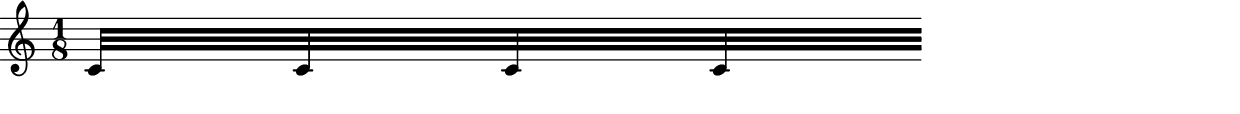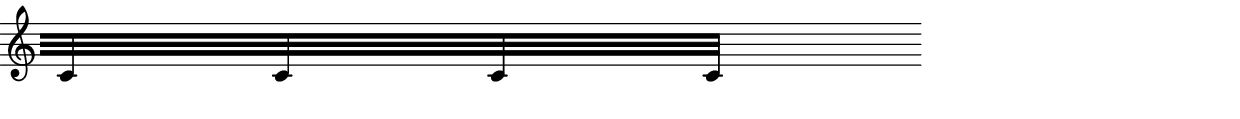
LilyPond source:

%% Generated by lilypond-book.py
%% Options: [exampleindent=10.16\mm,indent=0\mm,line-width=160\mm]
\include "lilypond-book-preamble.ly"


% ****************************************************************
% Start cut-&-pastable-section
% ****************************************************************



\paper {
  indent = 0\mm
  line-width = 160\mm
  % offset the left padding, also add 1mm as lilypond creates cropped
  % images with a little space on the right
  line-width = #(- line-width (* mm  3.000000) (* mm 1))
}

\layout {
  
}





% ****************************************************************
% ly snippet:
% ****************************************************************
\sourcefilename "/home/gub/gub/target/linux-x86/src/lilypond-git.sv.gnu.org--lilypond.git-stable-2.18/input/regression/beam-break-no-bar.ly"
\sourcefileline 0
\header
{
  texidoc = "Broken beams have sane endings even if grobs
  are not present at the broken end. "
  
}

\version "2.17.6"

\new Staff \with {
   \remove "Bar_engraver"
   \override Beam.breakable = ##t
} {
   \time 1/8
   c'32 [
   c'32
   c'32
   c'32
   \break
   c'32
   c'32
   c'32
   c'32 ]
}






% ****************************************************************
% end ly snippet
% ****************************************************************
